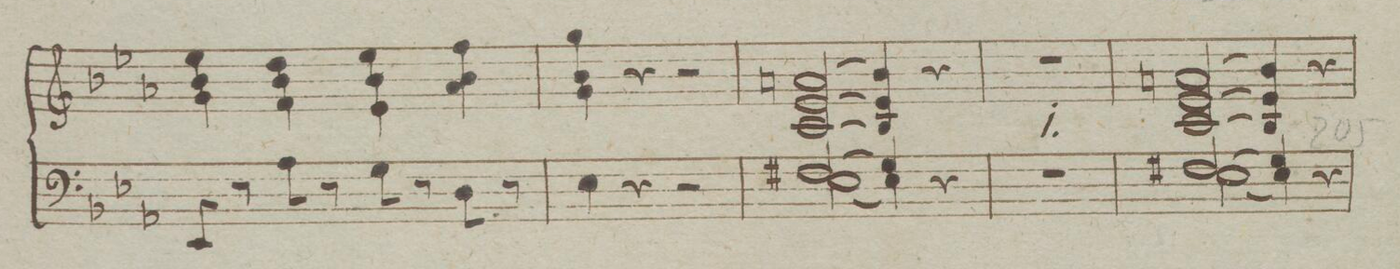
**kern	**dynam
*I"Organo	*
*clefF4	*
*k[b-e-a-]	*
*met(c)	*
*M4/4	*
8EE-/	.
8r	.
8A-\	.
8r	.
8G\	.
8r	.
8D\	.
8r	.
=198	=198
4E-\	.
4r	.
2r	.
=199	=199
*^	*
(<2F#X/	(>2E-\	.
4G/)	4E-\)	.
4r	4ryy	.
*v	*v	*
=200	=200
1r	.
=201	=201
*^	*
(<2F#X/	(>2E-\	.
4G/)	4E-\)	.
4r	4ryy	.
*v	*v	*
=202	=202
*-	*-
